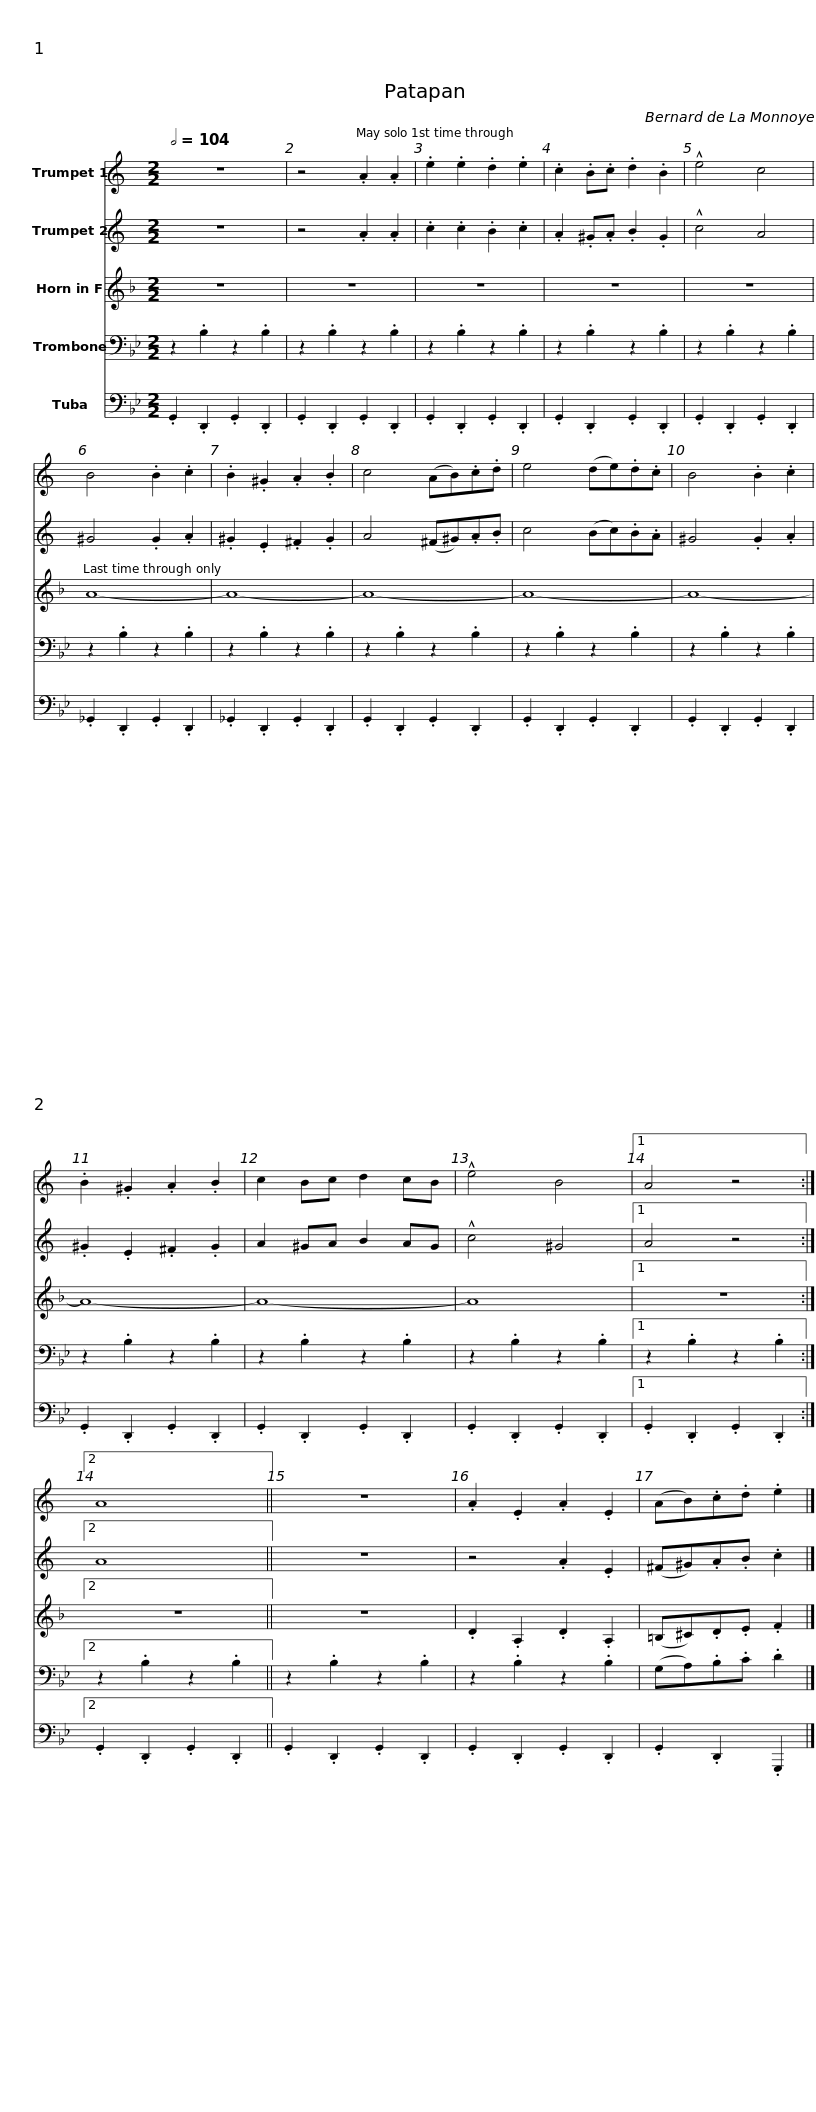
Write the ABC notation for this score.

X:1
%%score 1 2 3 4 5
L:1/8
Q:1/2=104
M:2/2
I:linebreak $
K:Bb
V:1 treble transpose=-2
V:2 treble transpose=-2
V:3 treble transpose=-7
V:4 bass
V:5 bass
V:1
[K:C] z8 | z4 .A2 .A2 | .e2 .e2 .d2 .e2 | .c2 .B.c .d2 .B2 | !^!e4 c4 | %5
 B4 .B2 .c2 | .B2 .^G2 .A2 .B2 |$ c4 (AB).c.d | e4 (de).d.c | B4 .B2 .c2 | %10
 .B2 .^G2 .A2 .B2 | c2 Bc d2 cB | !^!e4 B4 |1 A4 z4 :|2$ A8 || %15
 z8 | .A2 .E2 .A2 .E2 | (AB).c.d .e2 |] %18
V:2
[K:C] z8 | z4 .A2 .A2 | .c2 .c2 .B2 .c2 | .A2 .^G.A .B2 .G2 | !^!c4 A4 | %5
 ^G4 .G2 .A2 | .^G2 .E2 .^F2 .G2 |$ A4 (^F^G).A.B | c4 (Bc).B.A | ^G4 .G2 .A2 | %10
 .^G2 .E2 .^F2 .G2 | A2 ^GA B2 AG | !^!c4 ^G4 |1 A4 z4 :|2$ A8 || %15
 z8 | z4 .A2 .E2 | (^F^G).A.B .c2 |] %18
V:3
[K:F] z8 | z8 | z8 | z8 | z8 | %5
 A8- | A8- |$ A8- | A8- | A8- | %10
 A8- | A8- | A8 |1 z8 :|2$ z8 || %15
 z8 | .D2 .A,2 .D2 .A,2 | (=B,^C).D.E .F2 |] %18
V:4
 z2 .B,2 z2 .B,2 | z2 .B,2 z2 .B,2 | z2 .B,2 z2 .B,2 | z2 .B,2 z2 .B,2 | z2 .B,2 z2 .B,2 | %5
 z2 .B,2 z2 .B,2 | z2 .B,2 z2 .B,2 |$ z2 .B,2 z2 .B,2 | z2 .B,2 z2 .B,2 | z2 .B,2 z2 .B,2 | %10
 z2 .B,2 z2 .B,2 | z2 .B,2 z2 .B,2 | z2 .B,2 z2 .B,2 |1 z2 .B,2 z2 .B,2 :|2$ z2 .B,2 z2 .B,2 || %15
 z2 .B,2 z2 .B,2 | z2 .B,2 z2 .B,2 | (G,A,).B,.C .D2 |] %18
V:5
 .G,,2 .D,,2 .G,,2 .D,,2 | .G,,2 .D,,2 .G,,2 .D,,2 | .G,,2 .D,,2 .G,,2 .D,,2 | .G,,2 .D,,2 .G,,2 .D,,2 | .G,,2 .D,,2 .G,,2 .D,,2 | %5
 ._G,,2 .D,,2 .G,,2 .D,,2 | ._G,,2 .D,,2 .G,,2 .D,,2 |$ .G,,2 .D,,2 .G,,2 .D,,2 | .G,,2 .D,,2 .G,,2 .D,,2 | .G,,2 .D,,2 .G,,2 .D,,2 | %10
 .G,,2 .D,,2 .G,,2 .D,,2 | .G,,2 .D,,2 .G,,2 .D,,2 | .G,,2 .D,,2 .G,,2 .D,,2 |1 .G,,2 .D,,2 .G,,2 .D,,2 :|2$ .G,,2 .D,,2 .G,,2 .D,,2 || %15
 .G,,2 .D,,2 .G,,2 .D,,2 | .G,,2 .D,,2 .G,,2 .D,,2 | .G,,2 .D,,2 .G,,,2 |] %18
